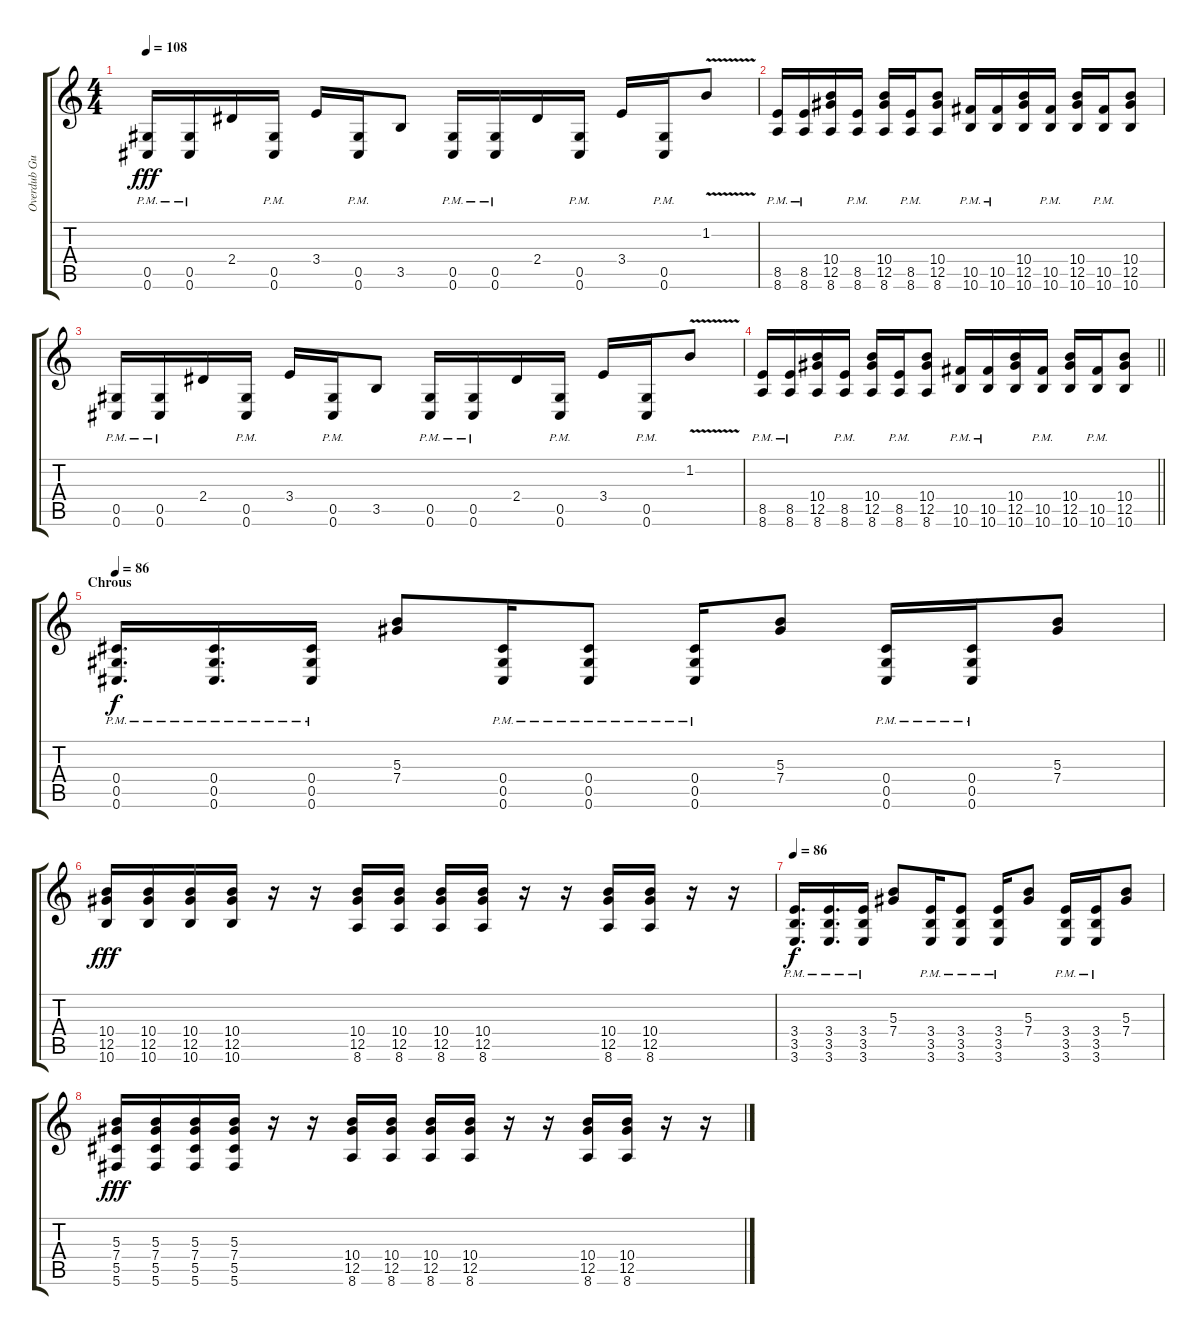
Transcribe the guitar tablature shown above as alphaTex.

\track ("Overdub Guitar" "Overdub Gu") {instrument distortionguitar}
\staff {score tabs}
\tuning (Eb4 Bb3 Gb3 Db3 Ab2 Db2) {hide}
\ts (4 4)
\tempo 108
\clef g2
\ks c
(0.5{pm} 0.6{pm}).16{dy fff} (0.5{pm} 0.6{pm}).16 2.4.16 (0.5{pm} 0.6{pm}).16 3.4.16 (0.5{pm} 0.6{pm}).16 3.5.8 (0.5{pm} 0.6{pm}).16 (0.5{pm} 0.6{pm}).16 2.4.16 (0.5{pm} 0.6{pm}).16 3.4.16 (0.5{pm} 0.6{pm}).16 1.2{v}.8 |
(8.5{pm} 8.6{pm}).16 (8.5{pm} 8.6{pm}).16 (10.4 12.5 8.6).16 (8.5{pm} 8.6{pm}).16 (10.4 12.5 8.6).16 (8.5{pm} 8.6{pm}).16 (10.4 12.5 8.6).8 (10.5{pm} 10.6{pm}).16 (10.5{pm} 10.6{pm}).16 (10.4 12.5 10.6).16 (10.5{pm} 10.6{pm}).16 (10.4 12.5 10.6).16 (10.5{pm} 10.6{pm}).16 (10.4 12.5 10.6).8 |
(0.5{pm} 0.6{pm}).16 (0.5{pm} 0.6{pm}).16 2.4.16 (0.5{pm} 0.6{pm}).16 3.4.16 (0.5{pm} 0.6{pm}).16 3.5.8 (0.5{pm} 0.6{pm}).16 (0.5{pm} 0.6{pm}).16 2.4.16 (0.5{pm} 0.6{pm}).16 3.4.16 (0.5{pm} 0.6{pm}).16 1.2{v}.8 |
\barLineRight lightlight
(8.5{pm} 8.6{pm}).16 (8.5{pm} 8.6{pm}).16 (10.4 12.5 8.6).16 (8.5{pm} 8.6{pm}).16 (10.4 12.5 8.6).16 (8.5{pm} 8.6{pm}).16 (10.4 12.5 8.6).8 (10.5{pm} 10.6{pm}).16 (10.5{pm} 10.6{pm}).16 (10.4 12.5 10.6).16 (10.5{pm} 10.6{pm}).16 (10.4 12.5 10.6).16 (10.5{pm} 10.6{pm}).16 (10.4 12.5 10.6).8 |
\section ("" "Chrous")
\tempo 86
(0.4{pm} 0.5{pm} 0.6{pm}).16{d dy f} (0.4{pm} 0.5{pm} 0.6{pm}).16{d} (0.4{pm} 0.5{pm} 0.6{pm}).16 (5.3 7.4).8 (0.4{pm} 0.5{pm} 0.6{pm}).16 (0.4{pm} 0.5{pm} 0.6{pm}).8 (0.4{pm} 0.5{pm} 0.6{pm}).16 (5.3 7.4).8 (0.4{pm} 0.5{pm} 0.6{pm}).16 (0.4{pm} 0.5{pm} 0.6{pm}).16 (5.3 7.4).8 |
(10.4 12.5 10.6).16{dy fff} (10.4 12.5 10.6).16 (10.4 12.5 10.6).16 (10.4 12.5 10.6).16 r.16 r.16 (10.4 12.5 8.6).16 (10.4 12.5 8.6).16 (10.4 12.5 8.6).16 (10.4 12.5 8.6).16 r.16 r.16 (10.4 12.5 8.6).16 (10.4 12.5 8.6).16 r.16 r.16 |
\tempo 86
(3.4{pm} 3.5{pm} 3.6{pm}).16{d dy f} (3.4{pm} 3.5{pm} 3.6{pm}).16{d} (3.4{pm} 3.5{pm} 3.6{pm}).16 (5.3 7.4).8 (3.4{pm} 3.5{pm} 3.6{pm}).16 (3.4{pm} 3.5{pm} 3.6{pm}).8 (3.4{pm} 3.5{pm} 3.6{pm}).16 (5.3 7.4).8 (3.4{pm} 3.5{pm} 3.6{pm}).16 (3.4{pm} 3.5{pm} 3.6{pm}).16 (5.3 7.4).8 |
(5.3 7.4 5.5 5.6).16{dy fff} (5.3 7.4 5.5 5.6).16 (5.3 7.4 5.5 5.6).16 (5.3 7.4 5.5 5.6).16 r.16 r.16 (10.4 12.5 8.6).16 (10.4 12.5 8.6).16 (10.4 12.5 8.6).16 (10.4 12.5 8.6).16 r.16 r.16 (10.4 12.5 8.6).16 (10.4 12.5 8.6).16 r.16 r.16
